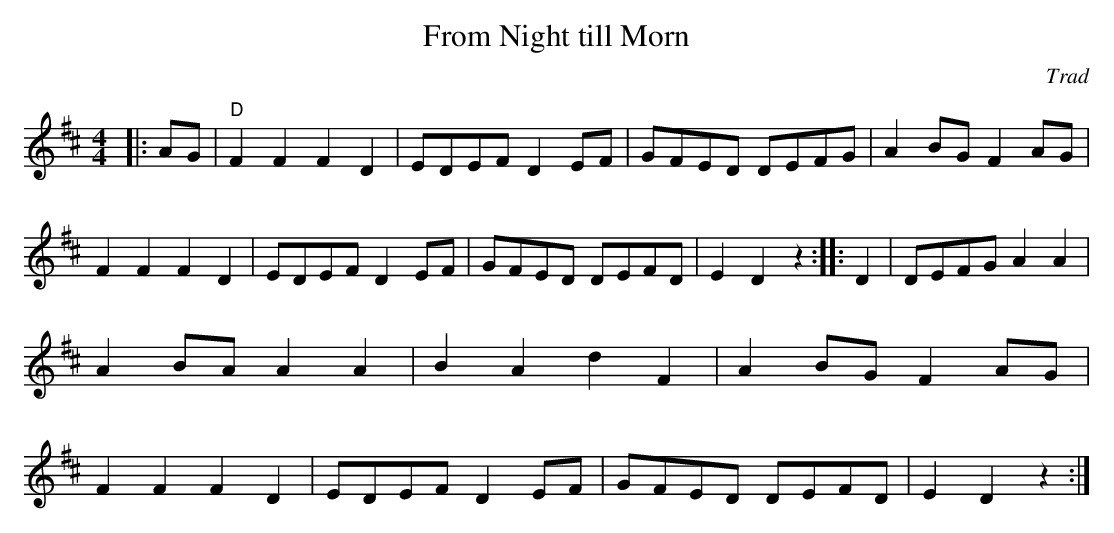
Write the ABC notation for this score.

X:1
T:From Night till Morn
C:Trad
M:4/4
L:1/8
E:12
K:D
|:AG|"D"F2 F2 F2 D2|EDEF D2 EF|GFED DEFG|A2 BG F2 AG|\
F2 F2 F2 D2|EDEF D2 EF|GFED DEFD|E2 D2 z2::\
D2|DEFG A2 A2|A2BA A2 A2|B2A2 d2F2|A2 BG F2 AG|\
F2 F2 F2 D2|EDEF D2 EF|GFED DEFD|E2 D2 z2:|**
